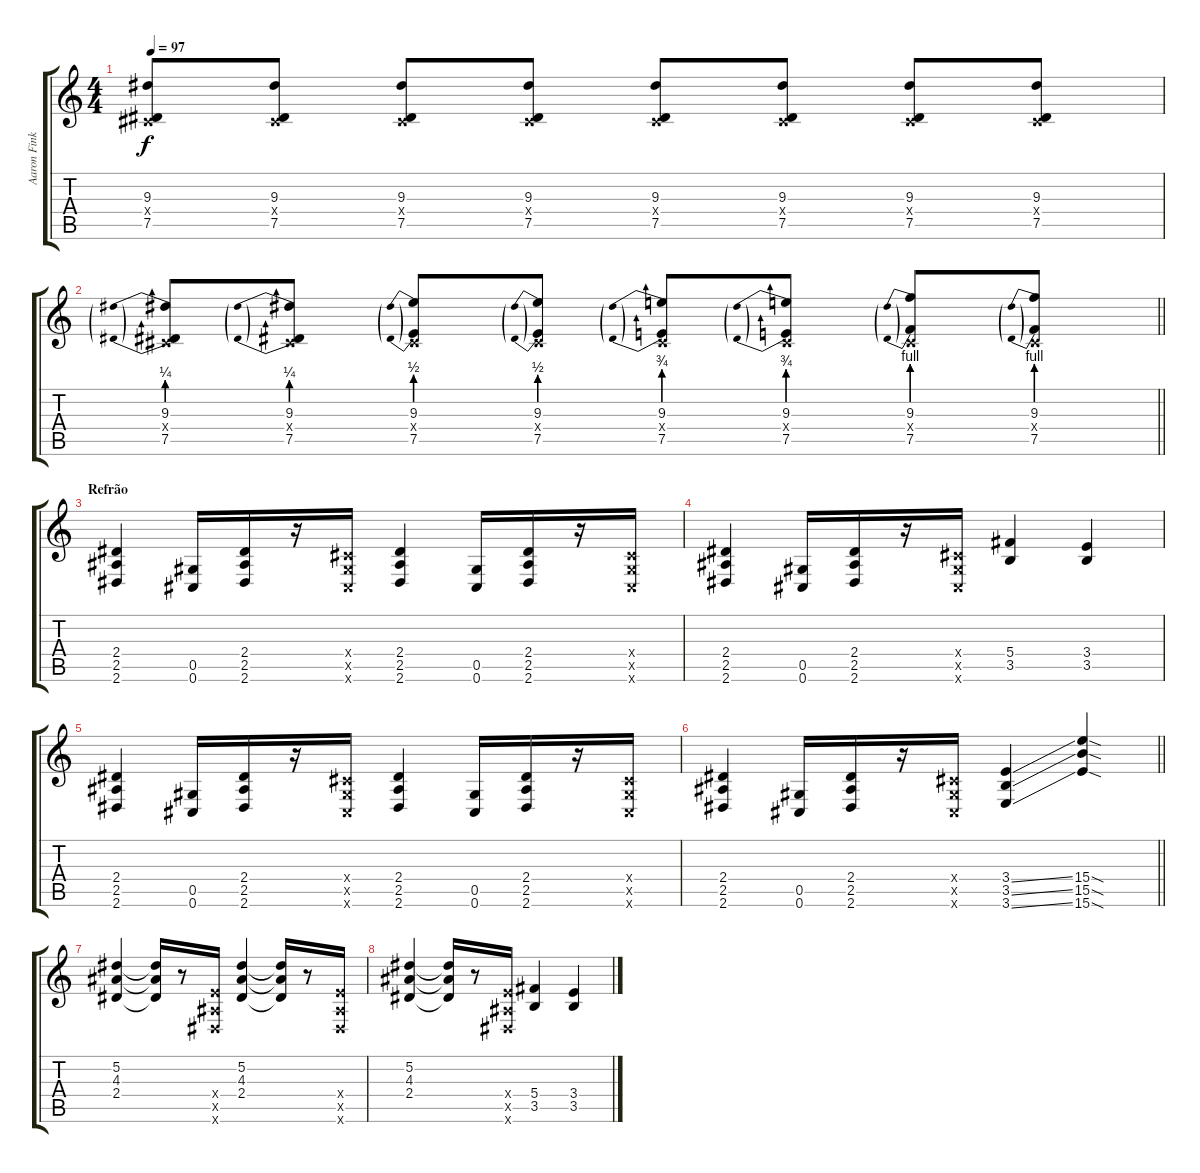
\track ("Aaron Fink" "Aaron Fink") {instrument distortionguitar}
\staff {score tabs}
\tuning (Eb4 Bb3 Gb3 Db3 Ab2 Db2) {hide}
\ts (4 4)
\tempo 97
\clef g2
\ks c
(9.3 0.4{x} 7.5).8{dy f} (9.3 0.4{x} 7.5).8 (9.3 0.4{x} 7.5).8 (9.3 0.4{x} 7.5).8 (9.3 0.4{x} 7.5).8 (9.3 0.4{x} 7.5).8 (9.3 0.4{x} 7.5).8 (9.3 0.4{x} 7.5).8 |
\barLineRight lightlight
(9.3{be (prebend 0 1 60 1)} 0.4{x} 7.5{be (prebend 0 1 60 1)}).8 (9.3{be (prebend 0 1 60 1)} 0.4{x} 7.5{be (prebend 0 1 60 1)}).8 (9.3{be (prebend 0 2 60 2)} 0.4{x} 7.5{be (prebend 0 2 60 2)}).8 (9.3{be (prebend 0 2 60 2)} 0.4{x} 7.5{be (prebend 0 2 60 2)}).8 (9.3{be (prebend 0 3 60 3)} 0.4{x} 7.5{be (prebend 0 3 60 3)}).8 (9.3{be (prebend 0 3 60 3)} 0.4{x} 7.5{be (prebend 0 3 60 3)}).8 (9.3{be (prebend 0 4 60 4)} 0.4{x} 7.5{be (prebend 0 4 60 4)}).8 (9.3{be (prebend 0 4 60 4)} 0.4{x} 7.5{be (prebend 0 4 60 4)}).8 |
\section ("" "Refrão")
(2.4 2.5 2.6).4 (0.5 0.6).16 (2.4 2.5 2.6).16 r.16 (0.4{x} 0.5{x} 0.6{x}).16 (2.4 2.5 2.6).4 (0.5 0.6).16 (2.4 2.5 2.6).16 r.16 (0.4{x} 0.5{x} 0.6{x}).16 |
(2.4 2.5 2.6).4 (0.5 0.6).16 (2.4 2.5 2.6).16 r.16 (0.4{x} 0.5{x} 0.6{x}).16 (5.4 3.5).4 (3.4 3.5).4 |
(2.4 2.5 2.6).4 (0.5 0.6).16 (2.4 2.5 2.6).16 r.16 (0.4{x} 0.5{x} 0.6{x}).16 (2.4 2.5 2.6).4 (0.5 0.6).16 (2.4 2.5 2.6).16 r.16 (0.4{x} 0.5{x} 0.6{x}).16 |
\barLineRight lightlight
(2.4 2.5 2.6).4 (0.5 0.6).16 (2.4 2.5 2.6).16 r.16 (0.4{x} 0.5{x} 0.6{x}).16 (3.4{ss} 3.5{ss} 3.6{ss}).4 (15.4{sod} 15.5{sod} 15.6{sod}).4 |
(5.2 4.3 2.4).4 (5.2{t} 4.3{t} 2.4{t}).16 r.8 (3.4{x} 2.5{x} 2.6{x}).16 (5.2 4.3 2.4).4 (5.2{t} 4.3{t} 2.4{t}).16 r.8 (3.4{x} 2.5{x} 2.6{x}).16 |
(5.2 4.3 2.4).4 (5.2{t} 4.3{t} 2.4{t}).16 r.8 (3.4{x} 2.5{x} 2.6{x}).16 (5.4 3.5).4 (3.4 3.5).4
